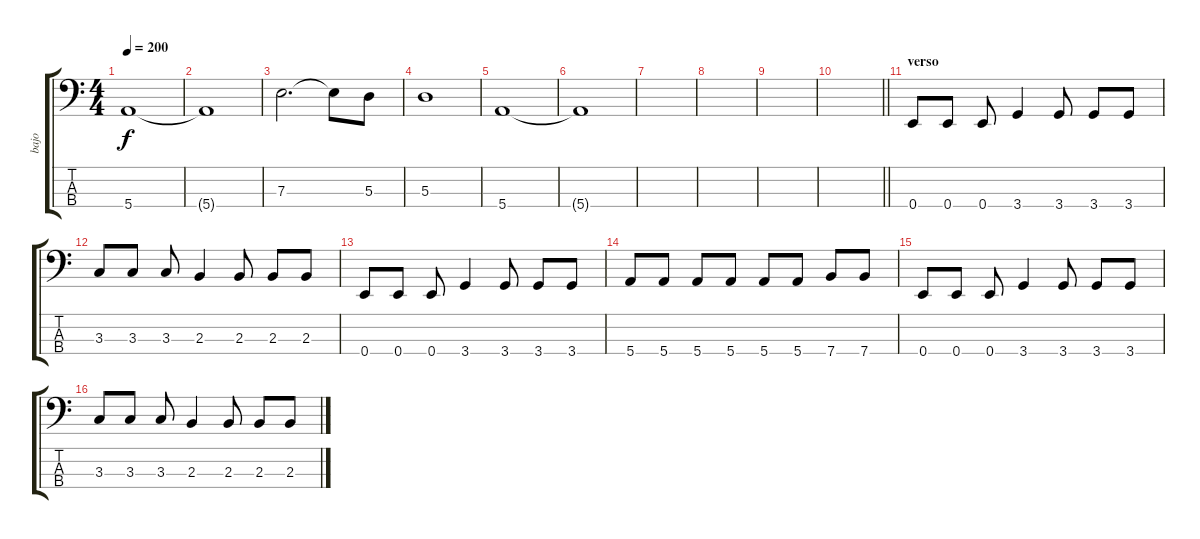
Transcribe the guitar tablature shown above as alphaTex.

\track ("bajo" "bajo") {instrument electricbasspick}
\staff {score tabs}
\tuning (G2 D2 A1 E1) {hide}
\ts (4 4)
\tempo 200
\clef f4
\ks c
5.4.1{dy f} |
5.4{t}.1 |
7.3.2{d} 7.3{t}.8 5.3.8 |
5.3.1 |
5.4.1 |
5.4{t}.1 |
|
|
|
\barLineRight lightlight
|
\section ("" "verso")
0.4.8 0.4.8 0.4.8 3.4.4 3.4.8 3.4.8 3.4.8 |
3.3.8 3.3.8 3.3.8 2.3.4 2.3.8 2.3.8 2.3.8 |
0.4.8 0.4.8 0.4.8 3.4.4 3.4.8 3.4.8 3.4.8 |
5.4.8 5.4.8 5.4.8 5.4.8 5.4.8 5.4.8 7.4.8 7.4.8 |
0.4.8 0.4.8 0.4.8 3.4.4 3.4.8 3.4.8 3.4.8 |
3.3.8 3.3.8 3.3.8 2.3.4 2.3.8 2.3.8 2.3.8
